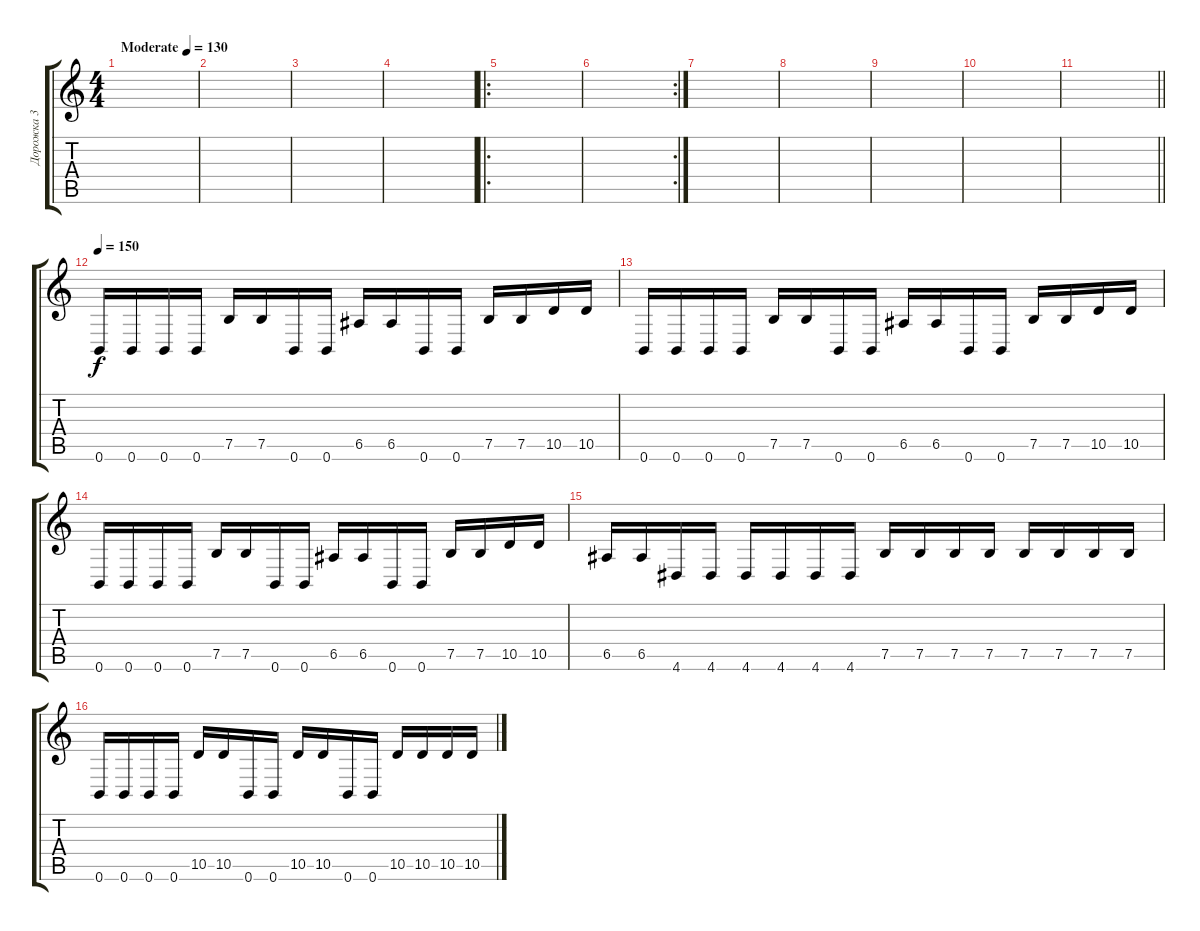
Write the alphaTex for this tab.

\track ("Дорожка 3" "Дорожка 3") {instrument overdrivenguitar}
\staff {score tabs}
\tuning (B3 Gb3 D3 A2 E2 B1) {hide}
\ts (4 4)
\tempo (130 "Moderate")
\tempo 100
\tempo (130 "Moderate")
\clef g2
\ks c
|
|
|
|
\ro
|
\rc 2
|
|
|
|
|
\barLineRight lightlight
|
\tempo 150
0.6.16 0.6.16 0.6.16 0.6.16 7.5.16 7.5.16 0.6.16 0.6.16 6.5.16 6.5.16 0.6.16 0.6.16 7.5.16 7.5.16 10.5.16 10.5.16 |
0.6.16 0.6.16 0.6.16 0.6.16 7.5.16 7.5.16 0.6.16 0.6.16 6.5.16 6.5.16 0.6.16 0.6.16 7.5.16 7.5.16 10.5.16 10.5.16 |
0.6.16 0.6.16 0.6.16 0.6.16 7.5.16 7.5.16 0.6.16 0.6.16 6.5.16 6.5.16 0.6.16 0.6.16 7.5.16 7.5.16 10.5.16 10.5.16 |
6.5.16 6.5.16 4.6.16 4.6.16 4.6.16 4.6.16 4.6.16 4.6.16 7.5.16 7.5.16 7.5.16 7.5.16 7.5.16 7.5.16 7.5.16 7.5.16 |
0.6.16 0.6.16 0.6.16 0.6.16 10.5.16 10.5.16 0.6.16 0.6.16 10.5.16 10.5.16 0.6.16 0.6.16 10.5.16 10.5.16 10.5.16 10.5.16
